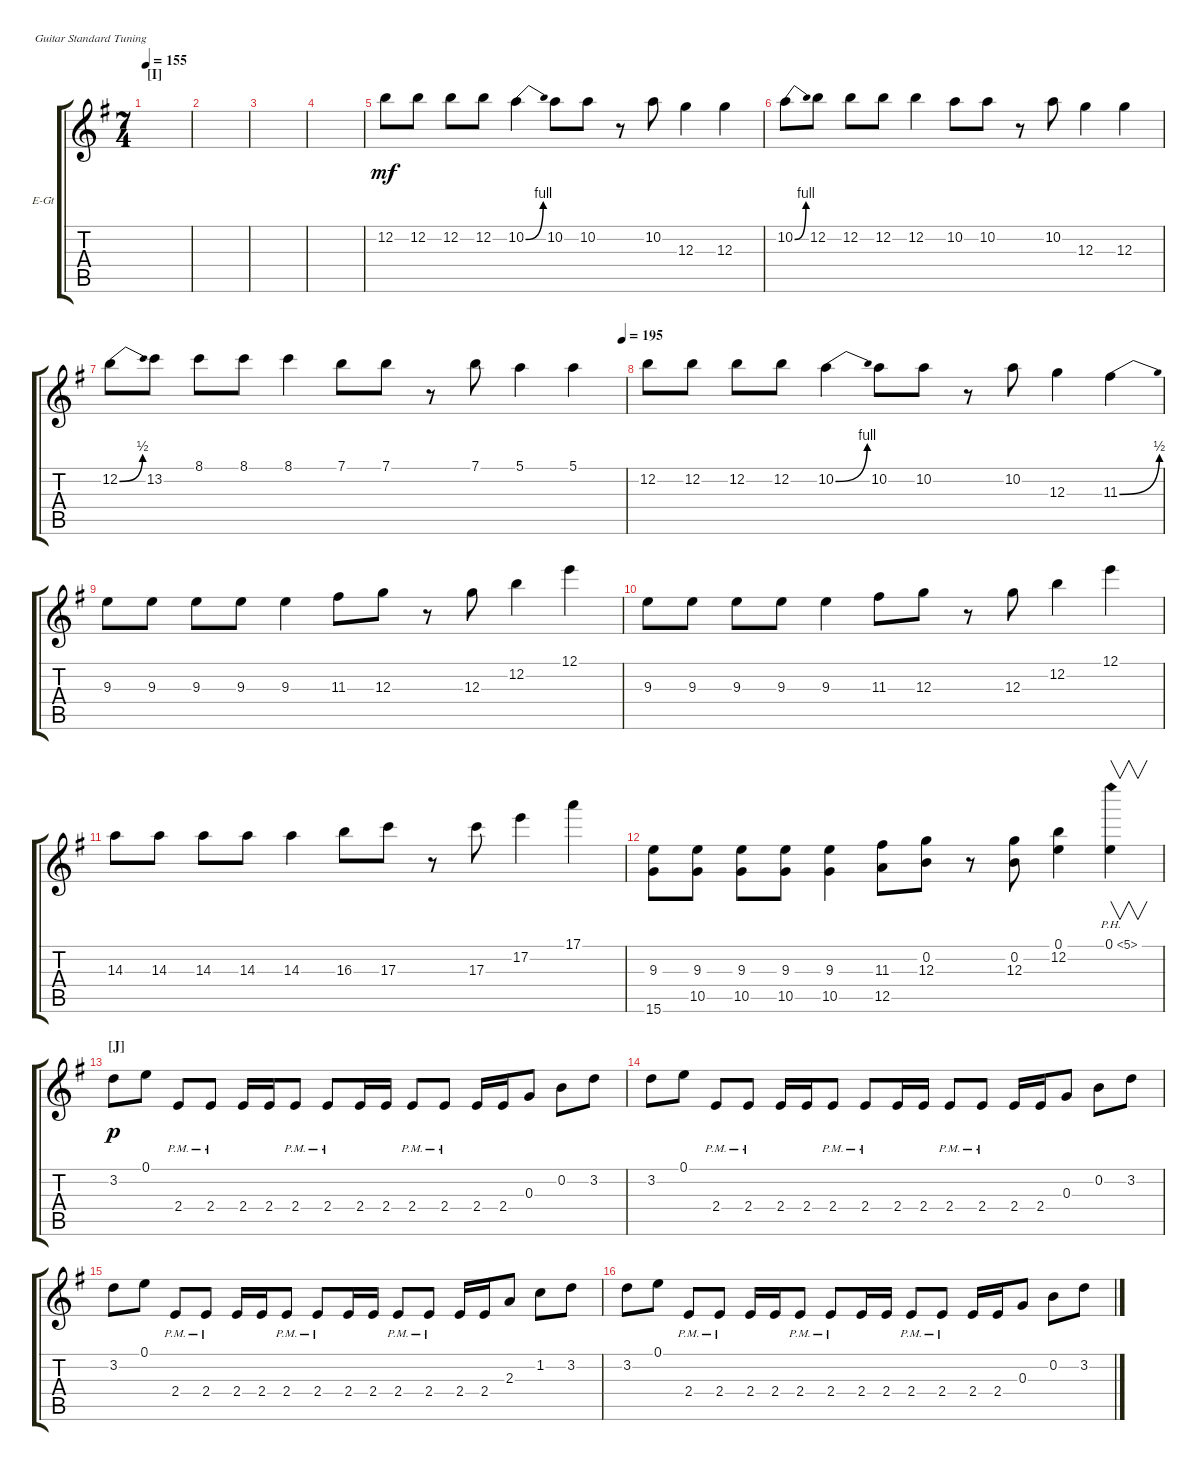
\defaultSystemsLayout 4
\bracketExtendMode groupsimilarinstruments
\firstSystemTrackNameOrientation horizontal
\otherSystemsTrackNameOrientation horizontal
\track ("Electric Guitar" "E-Gt") {instrument overdrivenguitar}
\staff {score tabs}
\tuning (E4 B3 G3 D3 A2 E2)
\ts (7 4)
\section ("I" "")
\tempo 155
\clef g2
\ks eminor
|
|
|
|
12.2.8{dy mf} 12.2.8 12.2.8 12.2.8 10.2{be (bend 0 0 15 4)}.4 10.2.8 10.2.8 r.8 10.2.8 12.3.4 12.3.4 |
10.2{be (bend 0 0 15 4)}.8 12.2.8 12.2.8 12.2.8 12.2.4 10.2.8 10.2.8 r.8 10.2.8 12.3.4 12.3.4 |
\tempo (195 0.99375)
12.2{be (bend 0 0 14.399999999999999 2)}.8 13.2.8 8.1.8 8.1.8 8.1.4 7.1.8 7.1.8 r.8 7.1.8 5.1.4 5.1.4 |
12.2.8 12.2.8 12.2.8 12.2.8 10.2{be (bend 0 0 15 4)}.4 10.2.8 10.2.8 r.8 10.2.8 12.3.4 11.3{be (bend 0 0 15.6 2)}.4 |
9.3.8 9.3.8 9.3.8 9.3.8 9.3.4 11.3.8 12.3.8 r.8 12.3.8 12.2.4 12.1.4 |
9.3.8 9.3.8 9.3.8 9.3.8 9.3.4 11.3.8 12.3.8 r.8 12.3.8 12.2.4 12.1.4 |
14.3.8 14.3.8 14.3.8 14.3.8 14.3.4 16.3.8 17.3.8 r.8 17.3.8 17.2.4 17.1.4 |
(9.3 15.6).8 (9.3 10.5).8 (9.3 10.5).8 (9.3 10.5).8 (9.3 10.5).4 (11.3 12.5).8 (12.3 0.2).8 r.8 (12.3 0.2).8 (12.2 0.1).4 0.1{ph 5}.4{v} |
\section ("J" "")
3.2.8{dy p} 0.1.8 2.4{pm}.8 2.4{pm}.8 2.4.16 2.4.16 2.4{pm}.8 2.4{pm}.8 2.4.16 2.4.16 2.4{pm}.8 2.4{pm}.8 2.4.16 2.4.16 0.3.8 0.2.8 3.2.8 |
3.2.8 0.1.8 2.4{pm}.8 2.4{pm}.8 2.4.16 2.4.16 2.4{pm}.8 2.4{pm}.8 2.4.16 2.4.16 2.4{pm}.8 2.4{pm}.8 2.4.16 2.4.16 0.3.8 0.2.8 3.2.8 |
3.2.8 0.1.8 2.4{pm}.8 2.4{pm}.8 2.4.16 2.4.16 2.4{pm}.8 2.4{pm}.8 2.4.16 2.4.16 2.4{pm}.8 2.4{pm}.8 2.4.16 2.4.16 2.3.8 1.2.8 3.2.8 |
3.2.8 0.1.8 2.4{pm}.8 2.4{pm}.8 2.4.16 2.4.16 2.4{pm}.8 2.4{pm}.8 2.4.16 2.4.16 2.4{pm}.8 2.4{pm}.8 2.4.16 2.4.16 0.3.8 0.2.8 3.2.8
